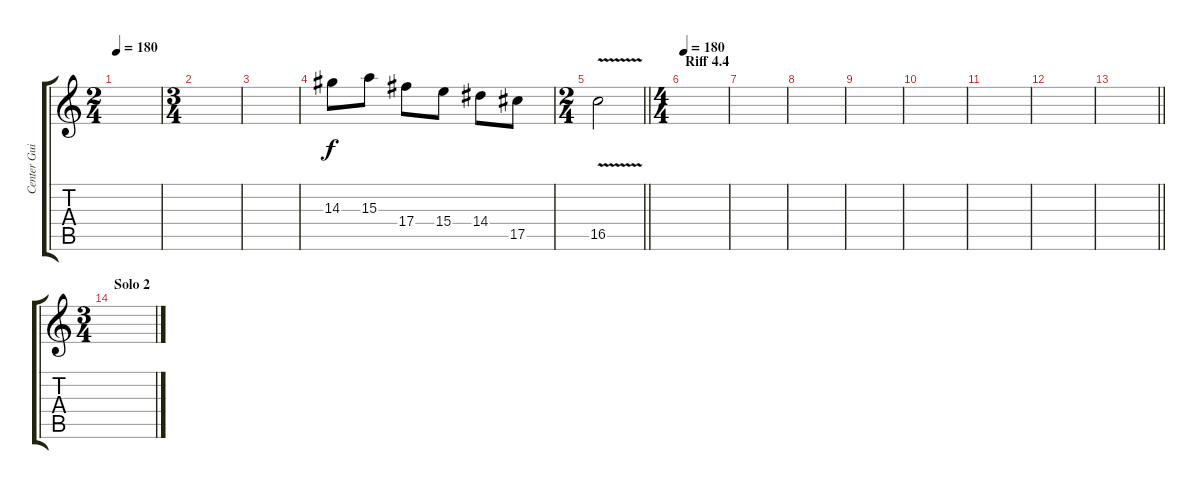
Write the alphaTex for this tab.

\track ("Center Guitar II" "Center Gui") {instrument overdrivenguitar}
\staff {score tabs}
\tuning (Eb4 Bb3 Gb3 Db3 Ab2 Db2) {hide}
\ts (2 4)
\tempo 180
\clef g2
\ks c
|
\ts (3 4)
|
|
14.3.8 15.3.8 17.4.8 15.4.8 14.4.8 17.5.8 |
\ts (2 4)
\barLineRight lightlight
16.5{v}.2 |
\ts (4 4)
\section ("" "Riff 4.4")
\tempo 180
|
|
|
|
|
|
|
\barLineRight lightlight
|
\ts (3 4)
\section ("" "Solo 2")
